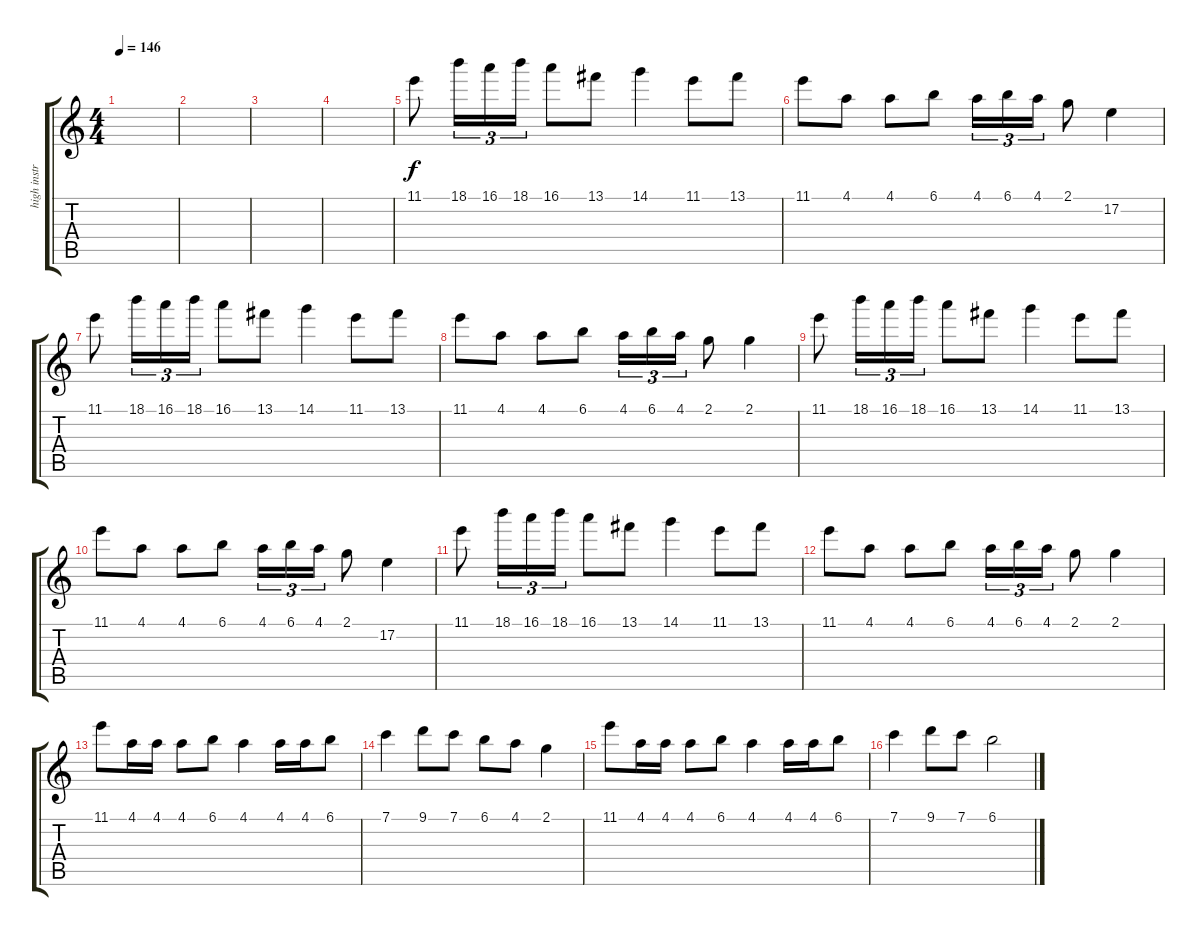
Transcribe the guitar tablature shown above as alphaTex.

\track ("high instrument" "high instr") {instrument flute}
\staff {score tabs}
\tuning (F5 B3 G3 D3 A2 E2) {hide}
\ts (4 4)
\tempo 146
\clef g2
\ks c
|
|
|
|
11.1.8 18.1.16{tu (3 2)} 16.1.16{tu (3 2)} 18.1.16{tu (3 2)} 16.1.8 13.1.8 14.1.4 11.1.8 13.1.8 |
11.1.8 4.1.8 4.1.8 6.1.8 4.1.16{tu (3 2)} 6.1.16{tu (3 2)} 4.1.16{tu (3 2)} 2.1.8 17.2.4 |
11.1.8 18.1.16{tu (3 2)} 16.1.16{tu (3 2)} 18.1.16{tu (3 2)} 16.1.8 13.1.8 14.1.4 11.1.8 13.1.8 |
11.1.8 4.1.8 4.1.8 6.1.8 4.1.16{tu (3 2)} 6.1.16{tu (3 2)} 4.1.16{tu (3 2)} 2.1.8 2.1.4 |
11.1.8 18.1.16{tu (3 2)} 16.1.16{tu (3 2)} 18.1.16{tu (3 2)} 16.1.8 13.1.8 14.1.4 11.1.8 13.1.8 |
11.1.8 4.1.8 4.1.8 6.1.8 4.1.16{tu (3 2)} 6.1.16{tu (3 2)} 4.1.16{tu (3 2)} 2.1.8 17.2.4 |
11.1.8 18.1.16{tu (3 2)} 16.1.16{tu (3 2)} 18.1.16{tu (3 2)} 16.1.8 13.1.8 14.1.4 11.1.8 13.1.8 |
11.1.8 4.1.8 4.1.8 6.1.8 4.1.16{tu (3 2)} 6.1.16{tu (3 2)} 4.1.16{tu (3 2)} 2.1.8 2.1.4 |
11.1.8 4.1.16 4.1.16 4.1.8 6.1.8 4.1.4 4.1.16 4.1.16 6.1.8 |
7.1.4 9.1.8 7.1.8 6.1.8 4.1.8 2.1.4 |
11.1.8 4.1.16 4.1.16 4.1.8 6.1.8 4.1.4 4.1.16 4.1.16 6.1.8 |
7.1.4 9.1.8 7.1.8 6.1.2
